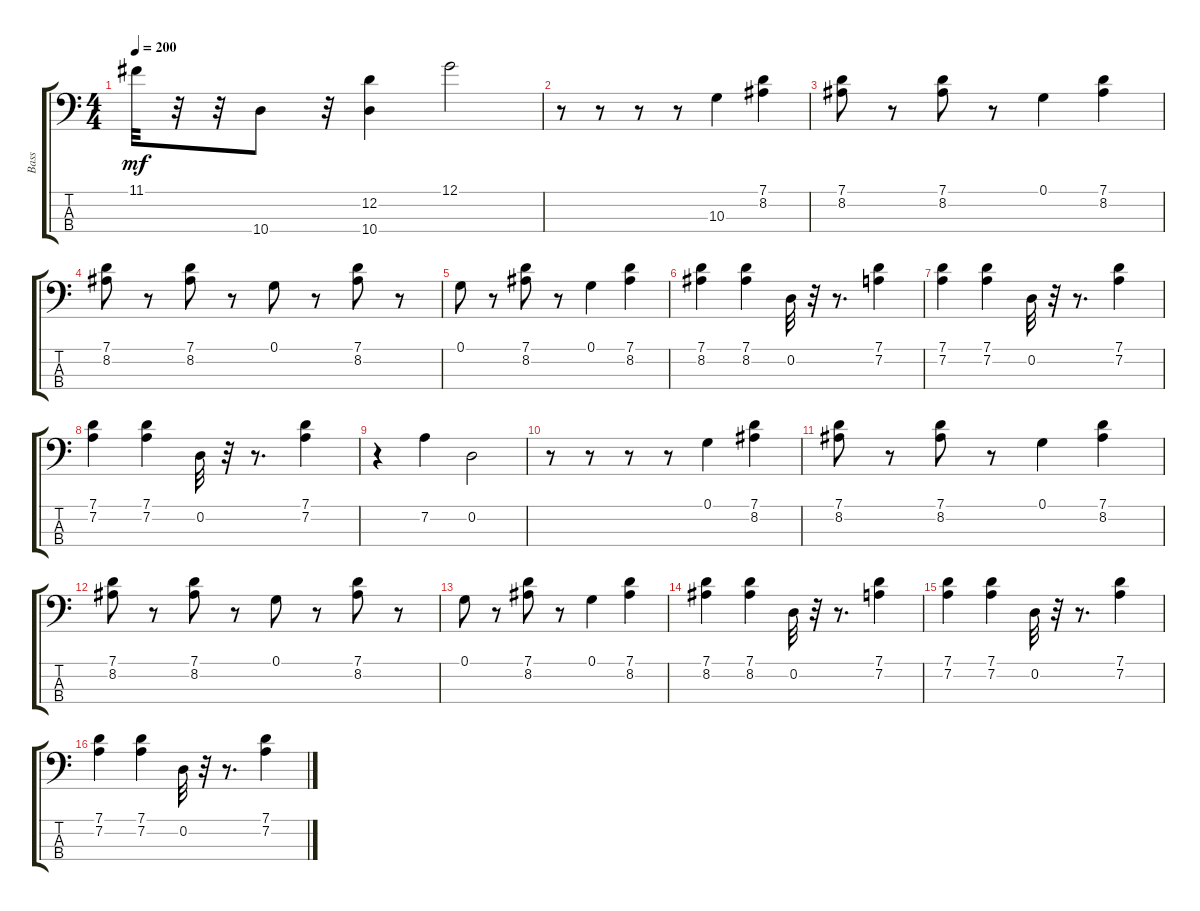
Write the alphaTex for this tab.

\track ("Bass" "Bass") {instrument synthbass2}
\staff {score tabs}
\tuning (G2 D2 A1 E1) {hide}
\ts (4 4)
\tempo 200
\clef f4
\ks c
11.1.32{dy mf} r.32 r.32 10.4.8 r.32 (12.2 10.4).4 12.1.2 |
r.8 r.8 r.8 r.8 10.3.4 (7.1 8.2).4 |
(7.1 8.2).8 r.8 (7.1 8.2).8 r.8 0.1.4 (7.1 8.2).4 |
(7.1 8.2).8 r.8 (7.1 8.2).8 r.8 0.1.8 r.8 (7.1 8.2).8 r.8 |
0.1.8 r.8 (7.1 8.2).8 r.8 0.1.4 (7.1 8.2).4 |
(7.1 8.2).4 (7.1 8.2).4 0.2.32 r.32 r.8{d} (7.1 7.2).4 |
(7.1 7.2).4 (7.1 7.2).4 0.2.32 r.32 r.8{d} (7.1 7.2).4 |
(7.1 7.2).4 (7.1 7.2).4 0.2.32 r.32 r.8{d} (7.1 7.2).4 |
r.4 7.2.4 0.2.2 |
r.8 r.8 r.8 r.8 0.1.4 (7.1 8.2).4 |
(7.1 8.2).8 r.8 (7.1 8.2).8 r.8 0.1.4 (7.1 8.2).4 |
(7.1 8.2).8 r.8 (7.1 8.2).8 r.8 0.1.8 r.8 (7.1 8.2).8 r.8 |
0.1.8 r.8 (7.1 8.2).8 r.8 0.1.4 (7.1 8.2).4 |
(7.1 8.2).4 (7.1 8.2).4 0.2.32 r.32 r.8{d} (7.1 7.2).4 |
(7.1 7.2).4 (7.1 7.2).4 0.2.32 r.32 r.8{d} (7.1 7.2).4 |
(7.1 7.2).4 (7.1 7.2).4 0.2.32 r.32 r.8{d} (7.1 7.2).4
